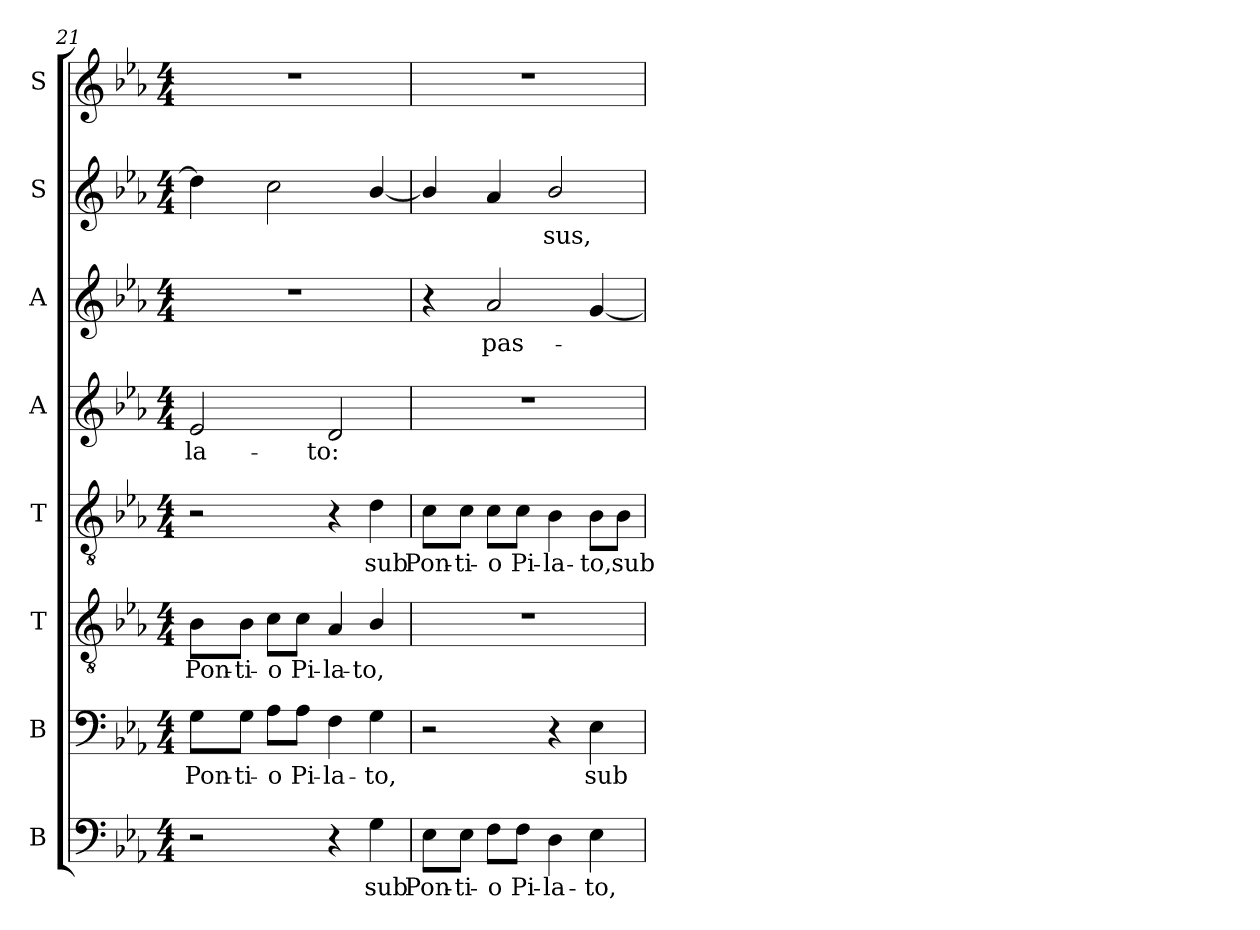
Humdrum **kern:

**kern	**text	**kern	**text	**kern	**text	**kern	**text	**kern	**text	**kern	**text	**kern	**text	**kern
*part8	*part8	*part7	*part7	*part6	*part6	*part5	*part5	*part4	*part4	*part3	*part3	*part2	*part2	*part1
*staff8	*staff8	*staff7	*staff7	*staff6	*staff6	*staff5	*staff5	*staff4	*staff4	*staff3	*staff3	*staff2	*staff2	*staff1
*I"B	*	*I"B	*	*I"T	*	*I"T	*	*I"A	*	*I"A	*	*I"S	*	*I"S
*I'B.	*	*I'B.	*	*I'T.	*	*I'T.	*	*I'A.	*	*I'A.	*	*I'S.	*	*I'S.
!!LO:PB:g=z
*clefF4	*	*clefF4	*	*clefGv2	*	*clefGv2	*	*clefG2	*	*clefG2	*	*clefG2	*	*clefG2
*	*	*	*	*ITrd7c12	*	*ITrd7c12	*	*	*	*	*	*	*	*
*k[b-e-a-]	*	*k[b-e-a-]	*	*k[b-e-a-]	*	*k[b-e-a-]	*	*k[b-e-a-]	*	*k[b-e-a-]	*	*k[b-e-a-]	*	*k[b-e-a-]
*E-:	*	*E-:	*	*E-:	*	*E-:	*	*E-:	*	*E-:	*	*E-:	*	*E-:
*M4/4	*	*M4/4	*	*M4/4	*	*M4/4	*	*M4/4	*	*M4/4	*	*M4/4	*	*M4/4
=21	=21	=21	=21	=21	=21	=21	=21	=21	=21	=21	=21	=21	=21	=21
!	!	!	!LO:LY:b:color=#000000	!	!	!	!	!	!	!	!	!	!	!
!	!	!	!	!	!LO:LY:b:color=#000000	!	!	!	!	!	!	!	!	!
!	!	!	!	!	!	!	!	!	!LO:LY:b:color=#000000	!	!	!	!	!
2r	.	8Gi\L	Pon-	8BB-i\L	Pon-	2r	.	2e-i/	-la-	1r	.	4ddi\]	.	1r
!	!	!	!LO:LY:b:color=#000000	!	!	!	!	!	!	!	!	!	!	!
!	!	!	!	!	!LO:LY:b:color=#000000	!	!	!	!	!	!	!	!	!
.	.	8Gi\J	-ti-	8BB-i\J	-ti-	.	.	.	.	.	.	.	.	.
!	!	!	!LO:LY:b:color=#000000	!	!	!	!	!	!	!	!	!	!	!
!	!	!	!	!	!LO:LY:b:color=#000000	!	!	!	!	!	!	!	!	!
.	.	8A-i\L	-o	8Ci\L	-o	.	.	.	.	.	.	2cci\	.	.
!	!	!	!LO:LY:b:color=#000000	!	!	!	!	!	!	!	!	!	!	!
!	!	!	!	!	!LO:LY:b:color=#000000	!	!	!	!	!	!	!	!	!
.	.	8A-i\J	Pi-	8Ci\J	Pi-	.	.	.	.	.	.	.	.	.
!	!	!	!LO:LY:b:color=#000000	!	!	!	!	!	!	!	!	!	!	!
!	!	!	!	!	!LO:LY:b:color=#000000	!	!	!	!	!	!	!	!	!
!	!	!	!	!	!	!	!	!	!LO:LY:b:color=#000000	!	!	!	!	!
4r	.	4Fi\	-la-	4AA-i/	-la-	4r	.	2di/	-to:	.	.	.	.	.
!	!LO:LY:b:color=#000000	!	!	!	!	!	!	!	!	!	!	!	!	!
!	!	!	!LO:LY:b:color=#000000	!	!	!	!	!	!	!	!	!	!	!
!	!	!	!	!	!LO:LY:b:color=#000000	!	!	!	!	!	!	!	!	!
!	!	!	!	!	!	!	!LO:LY:b:color=#000000	!	!	!	!	!	!	!
4Gi\	sub	4Gi\	-to,	4BB-i/	-to,	4Di\	sub	.	.	.	.	[4b-i/	.	.
=22	=22	=22	=22	=22	=22	=22	=22	=22	=22	=22	=22	=22	=22	=22
!	!LO:LY:b:color=#000000	!	!	!	!	!	!	!	!	!	!	!	!	!
!	!	!	!	!	!	!	!LO:LY:b:color=#000000	!	!	!	!	!	!	!
8E-i\L	Pon-	2r	.	1r	.	8Ci\L	Pon-	1r	.	4r	.	4b-i/]	.	1r
!	!LO:LY:b:color=#000000	!	!	!	!	!	!	!	!	!	!	!	!	!
!	!	!	!	!	!	!	!LO:LY:b:color=#000000	!	!	!	!	!	!	!
8E-i\J	-ti-	.	.	.	.	8Ci\J	-ti-	.	.	.	.	.	.	.
!	!LO:LY:b:color=#000000	!	!	!	!	!	!	!	!	!	!	!	!	!
!	!	!	!	!	!	!	!LO:LY:b:color=#000000	!	!	!	!	!	!	!
!	!	!	!	!	!	!	!	!	!	!	!LO:LY:b:color=#000000	!	!	!
8Fi\L	-o	.	.	.	.	8Ci\L	-o	.	.	2a-i/	pas-	4a-i/	.	.
!	!LO:LY:b:color=#000000	!	!	!	!	!	!	!	!	!	!	!	!	!
!	!	!	!	!	!	!	!LO:LY:b:color=#000000	!	!	!	!	!	!	!
8Fi\J	Pi-	.	.	.	.	8Ci\J	Pi-	.	.	.	.	.	.	.
!	!LO:LY:b:color=#000000	!	!	!	!	!	!	!	!	!	!	!	!	!
!	!	!	!	!	!	!	!LO:LY:b:color=#000000	!	!	!	!	!	!	!
!	!	!	!	!	!	!	!	!	!	!	!	!	!LO:LY:b:color=#000000	!
4Di\	-la-	4r	.	.	.	4BB-i\	-la-	.	.	.	.	2b-i/	-sus,	.
!	!LO:LY:b:color=#000000	!	!	!	!	!	!	!	!	!	!	!	!	!
!	!	!	!LO:LY:b:color=#000000	!	!	!	!	!	!	!	!	!	!	!
!	!	!	!	!	!	!	!LO:LY:b:color=#000000	!	!	!	!	!	!	!
4E-i\	-to,	4E-i\	sub	.	.	8BB-i\L	-to,	.	.	[4gi/	.	.	.	.
!	!	!	!	!	!	!	!LO:LY:b:color=#000000	!	!	!	!	!	!	!
.	.	.	.	.	.	8BB-i\J	sub	.	.	.	.	.	.	.
=	=	=	=	=	=	=	=	=	=	=	=	=	=	=
*-	*-	*-	*-	*-	*-	*-	*-	*-	*-	*-	*-	*-	*-	*-
